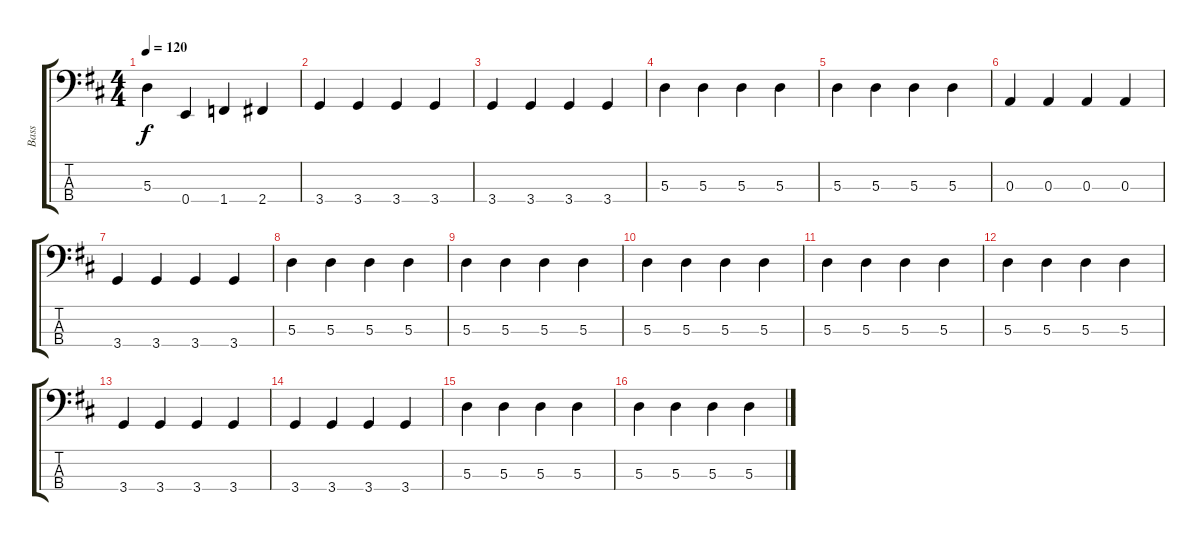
\track ("Bass" "Bass") {instrument electricbassfinger}
\staff {score tabs}
\tuning (G2 D2 A1 E1) {hide}
\ts (4 4)
\tempo 120
\clef f4
\ks d
5.3.4{dy f} 0.4.4 1.4.4 2.4.4 |
3.4.4 3.4.4 3.4.4 3.4.4 |
3.4.4 3.4.4 3.4.4 3.4.4 |
5.3.4 5.3.4 5.3.4 5.3.4 |
5.3.4 5.3.4 5.3.4 5.3.4 |
0.3.4 0.3.4 0.3.4 0.3.4 |
3.4.4 3.4.4 3.4.4 3.4.4 |
5.3.4 5.3.4 5.3.4 5.3.4 |
5.3.4 5.3.4 5.3.4 5.3.4 |
5.3.4 5.3.4 5.3.4 5.3.4 |
5.3.4 5.3.4 5.3.4 5.3.4 |
5.3.4 5.3.4 5.3.4 5.3.4 |
3.4.4 3.4.4 3.4.4 3.4.4 |
3.4.4 3.4.4 3.4.4 3.4.4 |
5.3.4 5.3.4 5.3.4 5.3.4 |
5.3.4 5.3.4 5.3.4 5.3.4
